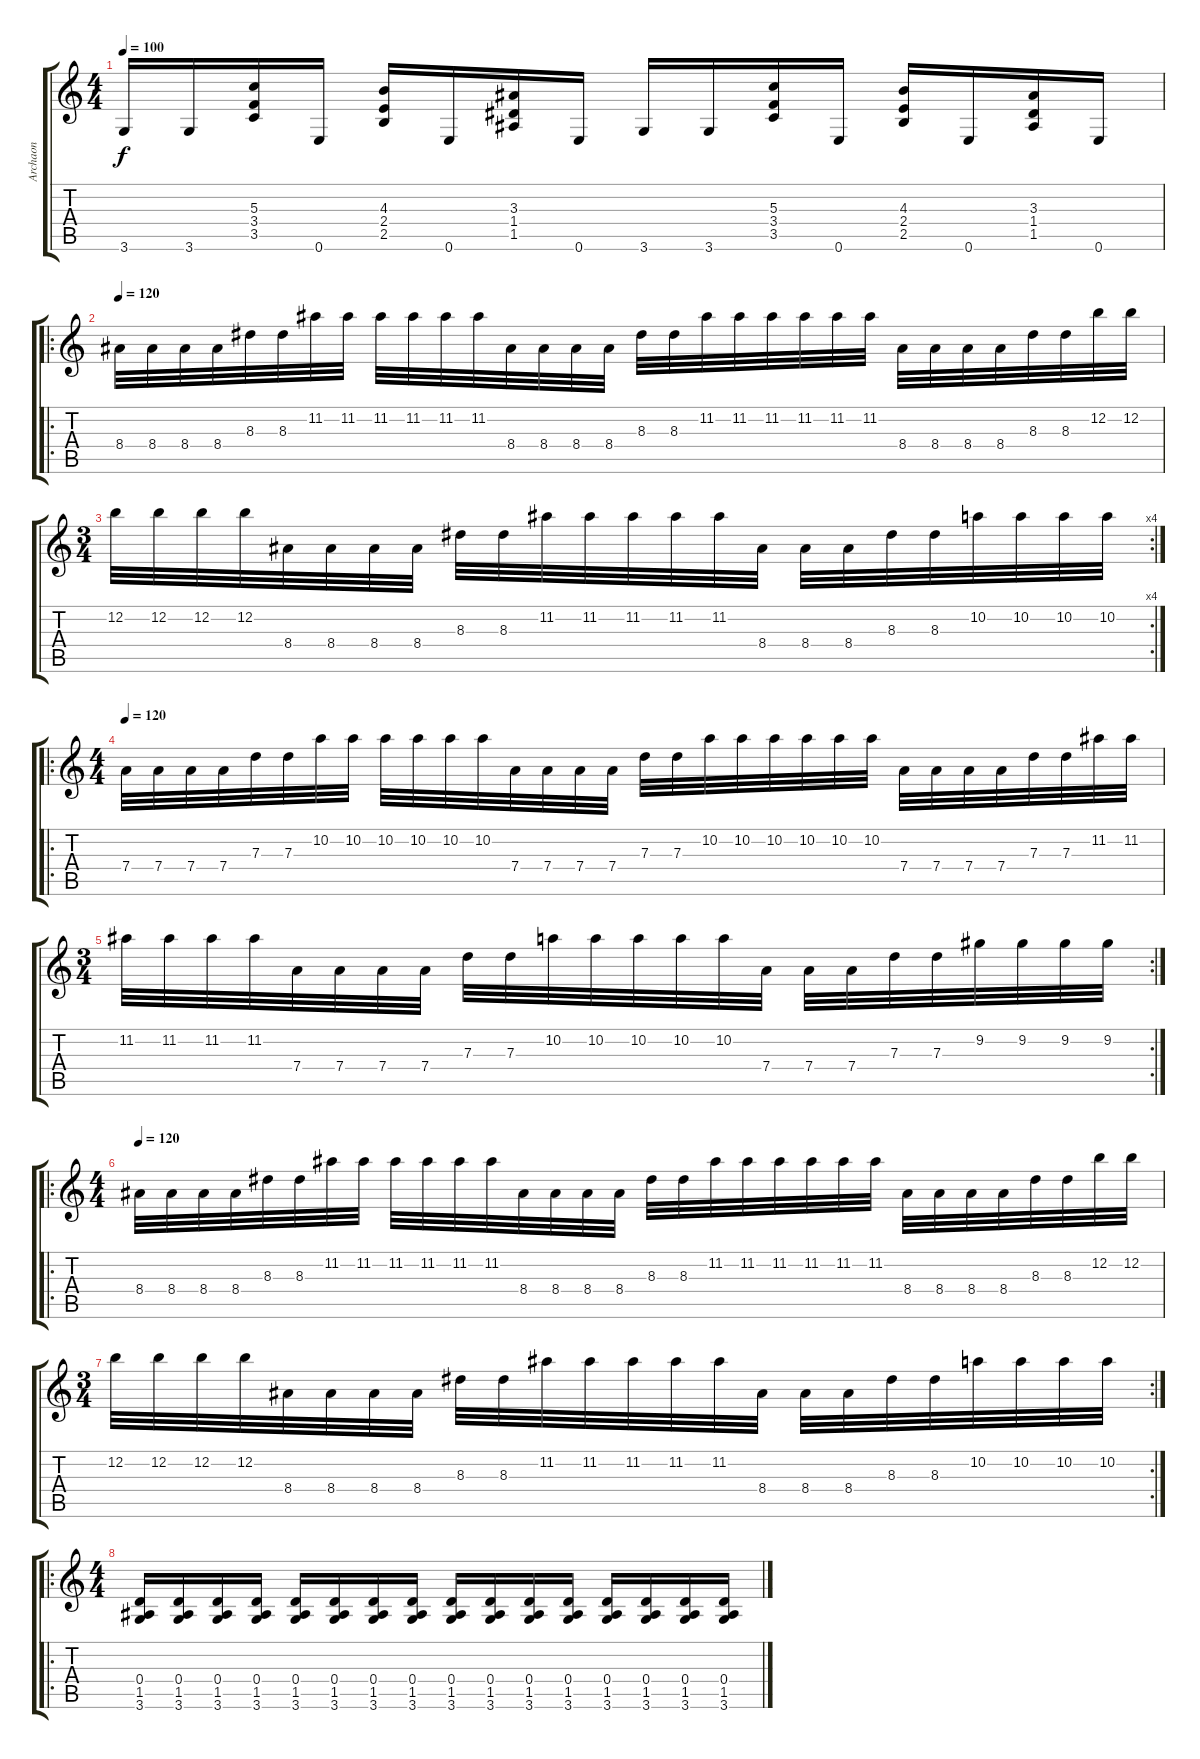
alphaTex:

\track ("Archaon" "Archaon") {instrument distortionguitar}
\staff {score tabs}
\tuning (E4 B3 G3 D3 A2 E2) {hide}
\ts (4 4)
\tempo 100
\clef g2
\ks c
3.6.16{dy f} 3.6.16 (5.3 3.4 3.5).16 0.6.16 (4.3 2.4 2.5).16 0.6.16 (3.3 1.4 1.5).16 0.6.16 3.6.16 3.6.16 (5.3 3.4 3.5).16 0.6.16 (4.3 2.4 2.5).16 0.6.16 (3.3 1.4 1.5).16 0.6.16 |
\ro
\tempo 120
8.4.32 8.4.32 8.4.32 8.4.32 8.3.32 8.3.32 11.2.32 11.2.32 11.2.32 11.2.32 11.2.32 11.2.32 8.4.32 8.4.32 8.4.32 8.4.32 8.3.32 8.3.32 11.2.32 11.2.32 11.2.32 11.2.32 11.2.32 11.2.32 8.4.32 8.4.32 8.4.32 8.4.32 8.3.32 8.3.32 12.2.32 12.2.32 |
\rc 4
\ts (3 4)
12.2.32 12.2.32 12.2.32 12.2.32 8.4.32 8.4.32 8.4.32 8.4.32 8.3.32 8.3.32 11.2.32 11.2.32 11.2.32 11.2.32 11.2.32 8.4.32 8.4.32 8.4.32 8.3.32 8.3.32 10.2.32 10.2.32 10.2.32 10.2.32 |
\ro
\ts (4 4)
\tempo 120
7.4.32 7.4.32 7.4.32 7.4.32 7.3.32 7.3.32 10.2.32 10.2.32 10.2.32 10.2.32 10.2.32 10.2.32 7.4.32 7.4.32 7.4.32 7.4.32 7.3.32 7.3.32 10.2.32 10.2.32 10.2.32 10.2.32 10.2.32 10.2.32 7.4.32 7.4.32 7.4.32 7.4.32 7.3.32 7.3.32 11.2.32 11.2.32 |
\rc 2
\ts (3 4)
11.2.32 11.2.32 11.2.32 11.2.32 7.4.32 7.4.32 7.4.32 7.4.32 7.3.32 7.3.32 10.2.32 10.2.32 10.2.32 10.2.32 10.2.32 7.4.32 7.4.32 7.4.32 7.3.32 7.3.32 9.2.32 9.2.32 9.2.32 9.2.32 |
\ro
\ts (4 4)
\tempo 120
8.4.32 8.4.32 8.4.32 8.4.32 8.3.32 8.3.32 11.2.32 11.2.32 11.2.32 11.2.32 11.2.32 11.2.32 8.4.32 8.4.32 8.4.32 8.4.32 8.3.32 8.3.32 11.2.32 11.2.32 11.2.32 11.2.32 11.2.32 11.2.32 8.4.32 8.4.32 8.4.32 8.4.32 8.3.32 8.3.32 12.2.32 12.2.32 |
\rc 2
\ts (3 4)
12.2.32 12.2.32 12.2.32 12.2.32 8.4.32 8.4.32 8.4.32 8.4.32 8.3.32 8.3.32 11.2.32 11.2.32 11.2.32 11.2.32 11.2.32 8.4.32 8.4.32 8.4.32 8.3.32 8.3.32 10.2.32 10.2.32 10.2.32 10.2.32 |
\ro
\ts (4 4)
(0.4 1.5 3.6).16 (0.4 1.5 3.6).16 (0.4 1.5 3.6).16 (0.4 1.5 3.6).16 (0.4 1.5 3.6).16 (0.4 1.5 3.6).16 (0.4 1.5 3.6).16 (0.4 1.5 3.6).16 (0.4 1.5 3.6).16 (0.4 1.5 3.6).16 (0.4 1.5 3.6).16 (0.4 1.5 3.6).16 (0.4 1.5 3.6).16 (0.4 1.5 3.6).16 (0.4 1.5 3.6).16 (0.4 1.5 3.6).16
